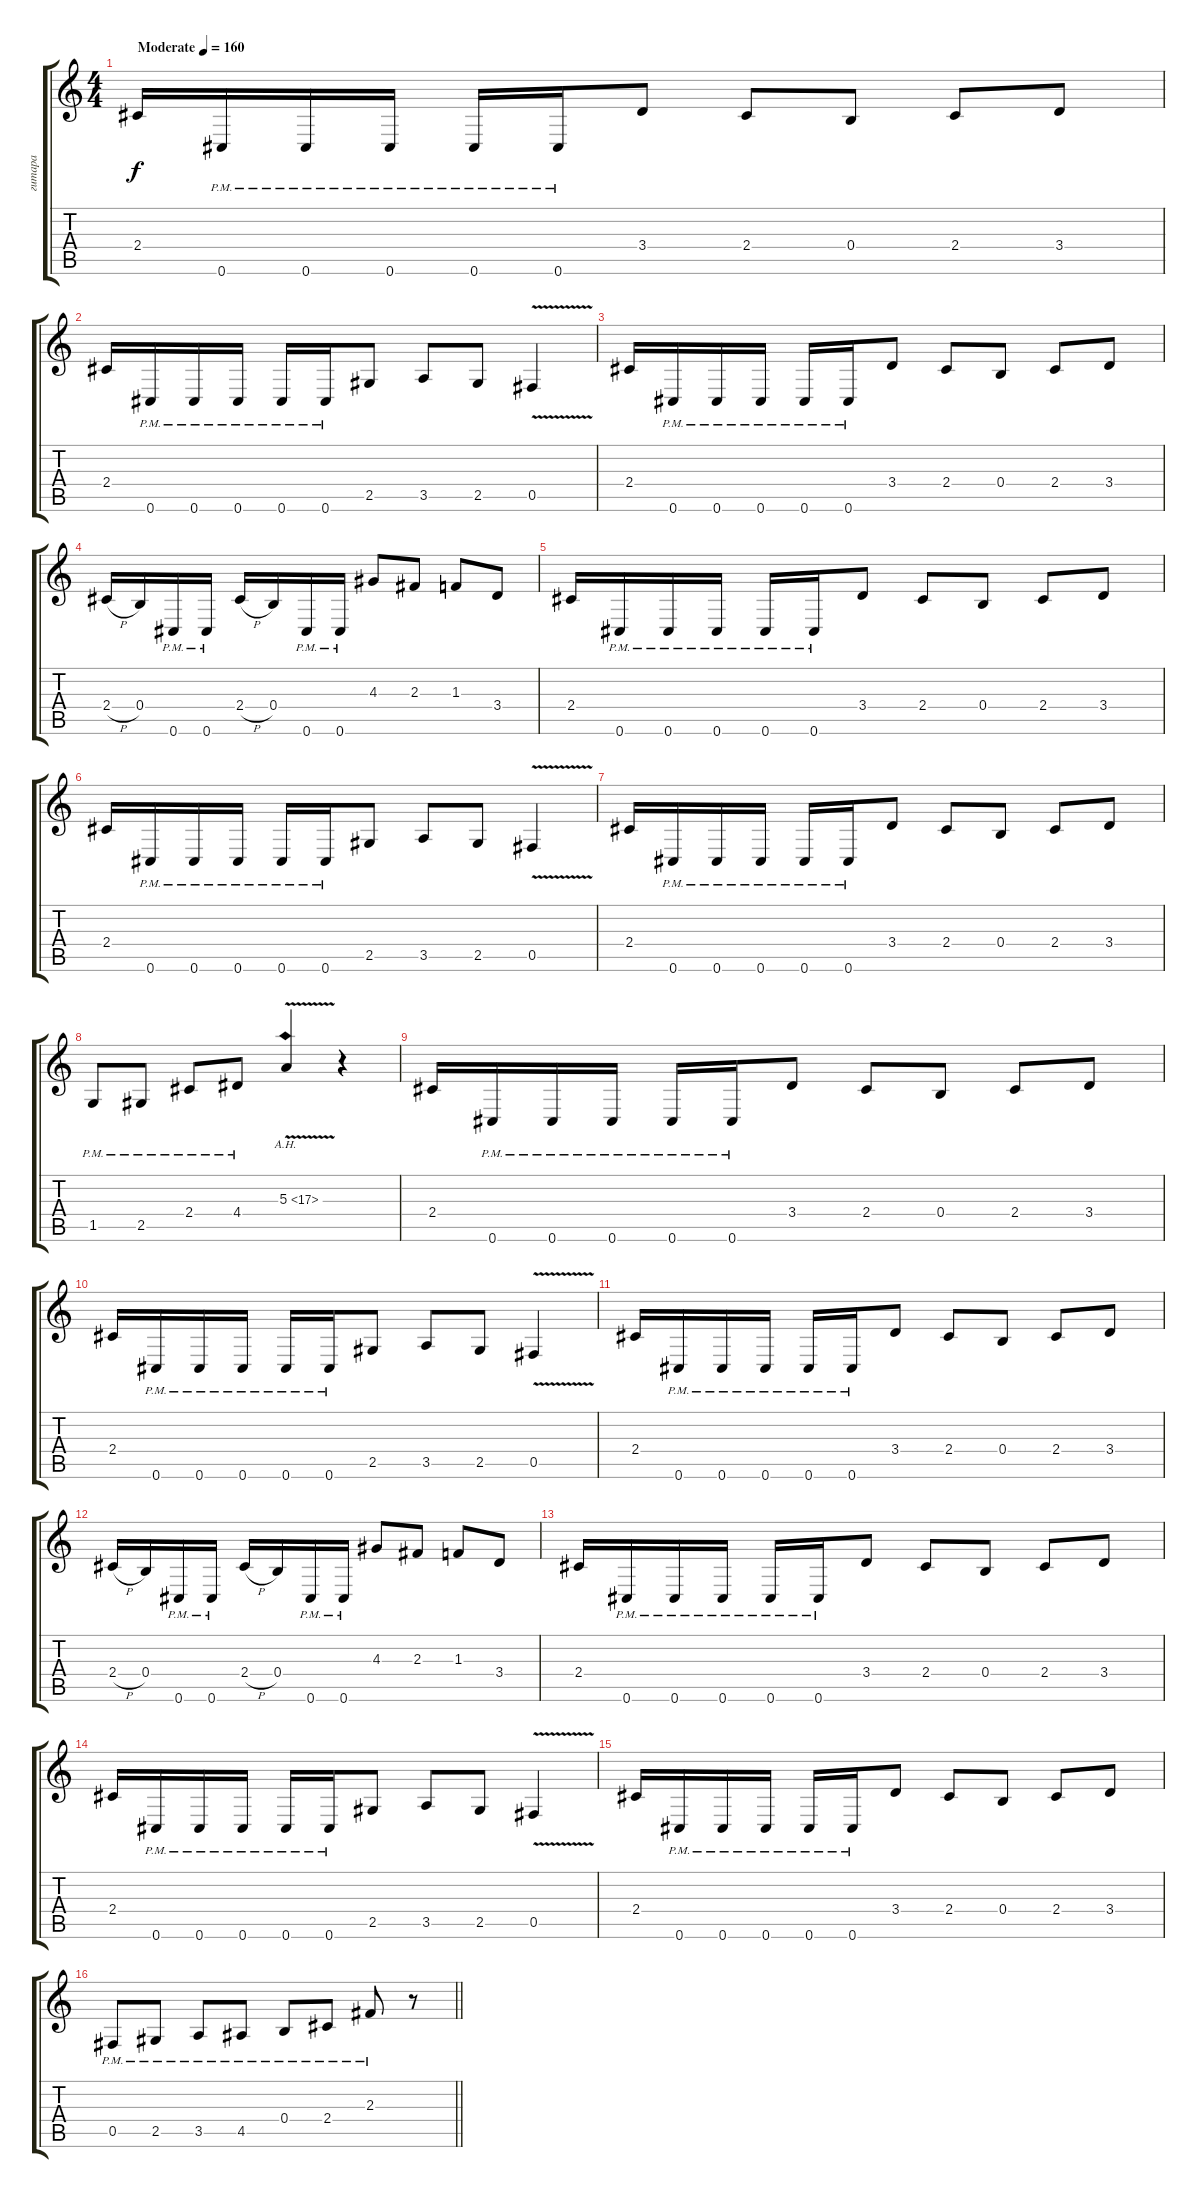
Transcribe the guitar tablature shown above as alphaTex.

\track ("гитара" "гитара") {instrument overdrivenguitar}
\staff {score tabs}
\tuning (Db4 Ab3 E3 B2 Gb2 Db2) {hide}
\ts (4 4)
\tempo (160 "Moderate")
\clef g2
\ks c
2.4.16{dy f instrument overdrivenguitar} 0.6{pm}.16 0.6{pm}.16 0.6{pm}.16 0.6{pm}.16 0.6{pm}.16 3.4.8 2.4.8 0.4.8 2.4.8 3.4.8 |
2.4.16 0.6{pm}.16 0.6{pm}.16 0.6{pm}.16 0.6{pm}.16 0.6{pm}.16 2.5.8 3.5.8 2.5.8 0.5{v}.4 |
2.4.16 0.6{pm}.16 0.6{pm}.16 0.6{pm}.16 0.6{pm}.16 0.6{pm}.16 3.4.8 2.4.8 0.4.8 2.4.8 3.4.8 |
2.4{h}.16 0.4.16 0.6{pm}.16 0.6{pm}.16 2.4{h}.16 0.4.16 0.6{pm}.16 0.6{pm}.16 4.3.8 2.3.8 1.3.8 3.4.8 |
2.4.16 0.6{pm}.16 0.6{pm}.16 0.6{pm}.16 0.6{pm}.16 0.6{pm}.16 3.4.8 2.4.8 0.4.8 2.4.8 3.4.8 |
2.4.16 0.6{pm}.16 0.6{pm}.16 0.6{pm}.16 0.6{pm}.16 0.6{pm}.16 2.5.8 3.5.8 2.5.8 0.5{v}.4 |
2.4.16 0.6{pm}.16 0.6{pm}.16 0.6{pm}.16 0.6{pm}.16 0.6{pm}.16 3.4.8 2.4.8 0.4.8 2.4.8 3.4.8 |
1.5{pm}.8 2.5{pm}.8 2.4{pm}.8 4.4{pm}.8 5.3{ah 12 v}.4 r.4 |
2.4.16 0.6{pm}.16 0.6{pm}.16 0.6{pm}.16 0.6{pm}.16 0.6{pm}.16 3.4.8 2.4.8 0.4.8 2.4.8 3.4.8 |
2.4.16 0.6{pm}.16 0.6{pm}.16 0.6{pm}.16 0.6{pm}.16 0.6{pm}.16 2.5.8 3.5.8 2.5.8 0.5{v}.4 |
2.4.16 0.6{pm}.16 0.6{pm}.16 0.6{pm}.16 0.6{pm}.16 0.6{pm}.16 3.4.8 2.4.8 0.4.8 2.4.8 3.4.8 |
2.4{h}.16 0.4.16 0.6{pm}.16 0.6{pm}.16 2.4{h}.16 0.4.16 0.6{pm}.16 0.6{pm}.16 4.3.8 2.3.8 1.3.8 3.4.8 |
2.4.16 0.6{pm}.16 0.6{pm}.16 0.6{pm}.16 0.6{pm}.16 0.6{pm}.16 3.4.8 2.4.8 0.4.8 2.4.8 3.4.8 |
2.4.16 0.6{pm}.16 0.6{pm}.16 0.6{pm}.16 0.6{pm}.16 0.6{pm}.16 2.5.8 3.5.8 2.5.8 0.5{v}.4 |
2.4.16 0.6{pm}.16 0.6{pm}.16 0.6{pm}.16 0.6{pm}.16 0.6{pm}.16 3.4.8 2.4.8 0.4.8 2.4.8 3.4.8 |
\barLineRight lightlight
0.5{pm}.8 2.5{pm}.8 3.5{pm}.8 4.5{pm}.8 0.4{pm}.8 2.4{pm}.8 2.3{pm}.8 r.8
